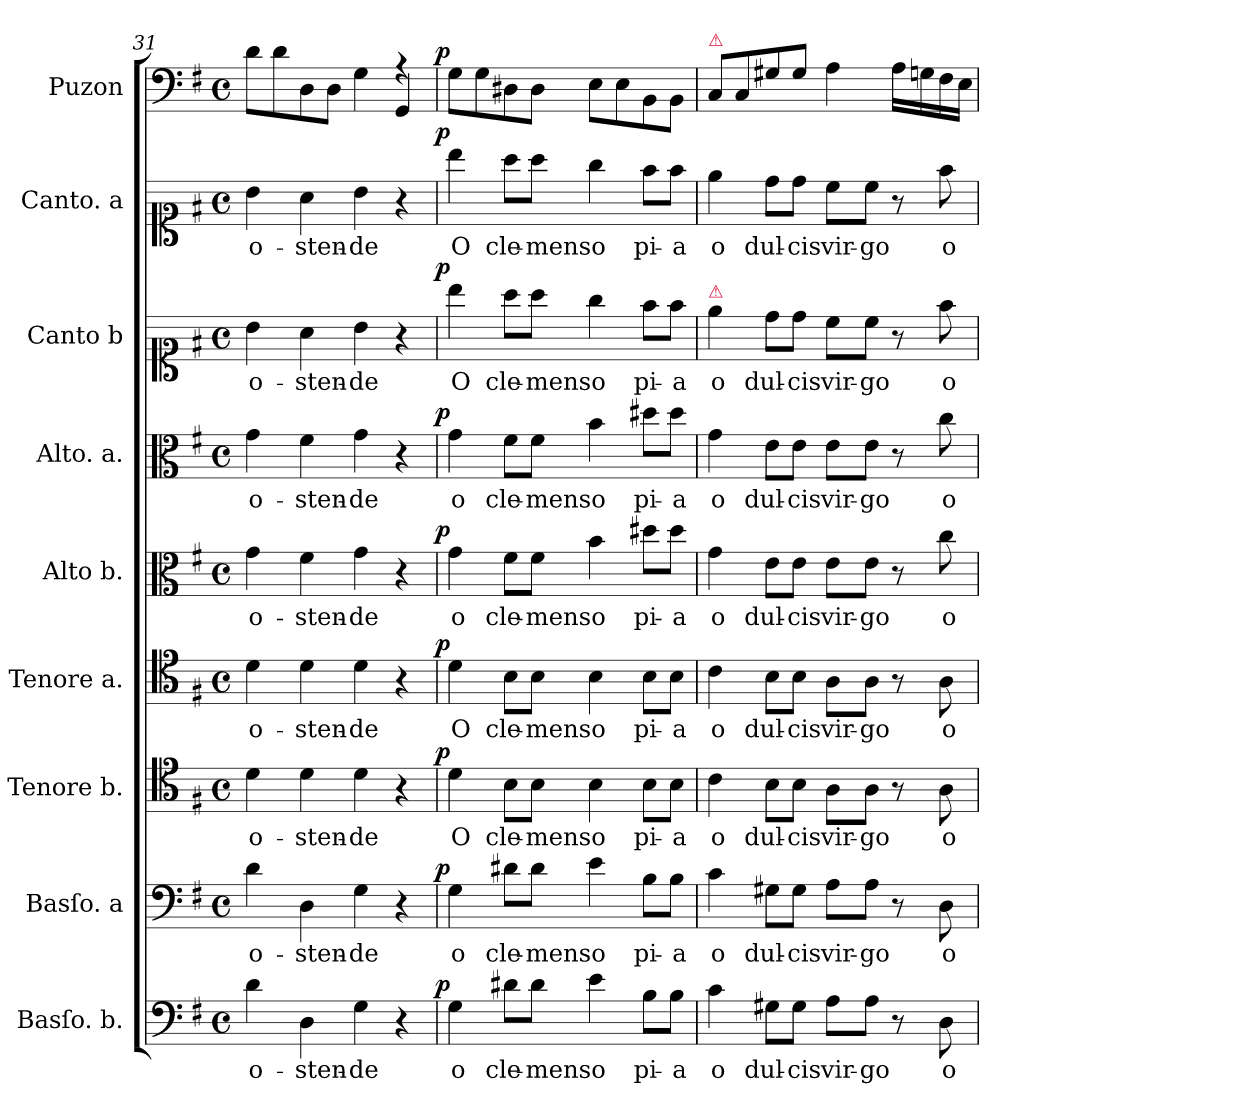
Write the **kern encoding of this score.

**kern	**text	**dynam	**kern	**text	**dynam	**kern	**text	**dynam	**kern	**text	**dynam	**kern	**text	**dynam	**kern	**text	**dynam	**kern	**text	**dynam	**kern	**text	**dynam	**kern	**dynam
*part9	*part9	*part9	*part8	*part8	*part8	*part7	*part7	*part7	*part6	*part6	*part6	*part5	*part5	*part5	*part4	*part4	*part4	*part3	*part3	*part3	*part2	*part2	*part2	*part1	*part1
*staff9	*staff9	*staff9	*staff8	*staff8	*staff8	*staff7	*staff7	*staff7	*staff6	*staff6	*staff6	*staff5	*staff5	*staff5	*staff4	*staff4	*staff4	*staff3	*staff3	*staff3	*staff2	*staff2	*staff2	*staff1	*staff1
*I"Basſo. b.	*	*	*I"Basſo. a	*	*	*I"Tenore b.	*	*	*I"Tenore a.	*	*	*I"Alto b.	*	*	*I"Alto. a.	*	*	*I"Canto b	*	*	*I"Canto. a	*	*	*I"Puzon	*
*clefF4	*	*	*clefF4	*	*	*clefC4	*	*	*clefC4	*	*	*clefC3	*	*	*clefC3	*	*	*clefC1	*	*	*clefC1	*	*	*clefF4	*
*k[f#]	*	*	*k[f#]	*	*	*k[f#]	*	*	*k[f#]	*	*	*k[f#]	*	*	*k[f#]	*	*	*k[f#]	*	*	*k[f#]	*	*	*k[f#]	*
*G:	*	*	*G:	*	*	*G:	*	*	*G:	*	*	*G:	*	*	*G:	*	*	*G:	*	*	*G:	*	*	*G:	*
*M4/4	*	*	*M4/4	*	*	*M4/4	*	*	*M4/4	*	*	*M4/4	*	*	*M4/4	*	*	*M4/4	*	*	*M4/4	*	*	*M4/4	*
*met(c)	*	*	*met(c)	*	*	*met(c)	*	*	*met(c)	*	*	*met(c)	*	*	*met(c)	*	*	*met(c)	*	*	*met(c)	*	*	*met(c)	*
=31	=31	=31	=31	=31	=31	=31	=31	=31	=31	=31	=31	=31	=31	=31	=31	=31	=31	=31	=31	=31	=31	=31	=31	=31	=31
*	*	*	*	*	*	*	*	*	*	*	*	*	*	*	*	*	*	*	*	*	*	*	*	*^	*
4d\	o-	.	4d\	o-	.	4d\	o-	.	4d\	o-	.	4g\	o-	.	4g\	o-	.	4b\	o-	.	4b\	o-	.	8d\L	2ryy	.
.	.	.	.	.	.	.	.	.	.	.	.	.	.	.	.	.	.	.	.	.	.	.	.	8d\	.	.
4D\	-sten-	.	4D\	-sten-	.	4d\	-sten-	.	4d\	-sten-	.	4f#\	-sten-	.	4f#\	-sten-	.	4a\	-sten-	.	4a\	-sten-	.	8D\	.	.
.	.	.	.	.	.	.	.	.	.	.	.	.	.	.	.	.	.	.	.	.	.	.	.	8D\J	.	.
4G\	-de	.	4G\	-de	.	4d\	-de	.	4d\	-de	.	4g\	-de	.	4g\	-de	.	4b\	-de	.	4b\	-de	.	4G\	4ryy	.
4r	.	.	4r	.	.	4r	.	.	4r	.	.	4r	.	.	4r	.	.	4r	.	.	4r	.	.	4r	4GG/	.
=32	=32	=32	=32	=32	=32	=32	=32	=32	=32	=32	=32	=32	=32	=32	=32	=32	=32	=32	=32	=32	=32	=32	=32	=32	=32	=32
!	!	!LO:DY:a:rj	!	!	!LO:DY:a:rj	!	!	!LO:DY:a:rj	!	!	!LO:DY:a:rj	!	!	!LO:DY:a:rj	!	!	!LO:DY:a:rj	!	!	!LO:DY:a:rj	!	!	!LO:DY:a:rj	!	!	!LO:DY:a:rj
*	*	*	*	*	*	*	*	*	*	*	*	*	*	*	*	*	*	*	*	*	*	*	*	*v	*v	*
4G\	o	p	4G\	o	p	4d\	O	p	4d\	O	p	4g\	o	p	4g\	o	p	4bb\	O	p.	4bb\	O	p	8G\L	p
.	.	.	.	.	.	.	.	.	.	.	.	.	.	.	.	.	.	.	.	.	.	.	.	8G\	.
8d#X\L	cle-	.	8d#X\L	cle-	.	8B\L	cle-	.	8B\L	cle-	.	8f#\L	cle-	.	8f#\L	cle-	.	8aa\L	cle-	.	8aa\L	cle-	.	8D#X\	.
8d#\J	-mens	.	8d#\J	-mens	.	8B\J	-mens	.	8B\J	-mens	.	8f#\J	-mens	.	8f#\J	-mens	.	8aa\J	-mens	.	8aa\J	-mens	.	8D#\J	.
4e\	o	.	4e\	o	.	4B\	o	.	4B\	o	.	4b\	o	.	4b\	o	.	4gg\	o	.	4gg\	o	.	8E\L	.
.	.	.	.	.	.	.	.	.	.	.	.	.	.	.	.	.	.	.	.	.	.	.	.	8E\	.
8B\L	pi-	.	8B\L	pi-	.	8B\L	pi-	.	8B\L	pi-	.	8dd#X\L	pi-	.	8dd#X\L	pi-	.	8ff#\L	pi-	.	8ff#\L	pi-	.	8BB\	.
8B\J	-a	.	8B\J	-a	.	8B\J	-a	.	8B\J	-a	.	8dd#\J	-a	.	8dd#\J	-a	.	8ff#\J	-a	.	8ff#\J	-a	.	8BB\J	.
=33	=33	=33	=33	=33	=33	=33	=33	=33	=33	=33	=33	=33	=33	=33	=33	=33	=33	=33	=33	=33	=33	=33	=33	=33	=33
!	!	!	!	!	!	!	!	!	!	!	!	!	!	!	!	!	!	!	!	!	!	!	!	!LO:TX:a:color=crimson:t=⚠	!
!	!	!	!	!	!	!	!	!	!	!	!	!	!	!	!	!	!	!LO:TX:a:color=crimson:t=⚠	!	!	!	!	!	!	!
4c\	o	.	4c\	o	.	4c\	o	.	4c\	o	.	4g\	o	.	4g\	o	.	4ee\	o	.	4ee\	o	.	8C/L	.
.	.	.	.	.	.	.	.	.	.	.	.	.	.	.	.	.	.	.	.	.	.	.	.	8C/	.
8G#X\L	dul-	.	8G#X\L	dul-	.	8B\L	dul-	.	8B\L	dul-	.	8e\L	dul-	.	8e\L	dul-	.	8dd\L	dul-	.	8dd\L	dul-	.	8G#X\	.
8G#\J	-cis	.	8G#\J	-cis	.	8B\J	-cis	.	8B\J	-cis	.	8e\J	-cis	.	8e\J	-cis	.	8dd\J	-cis	.	8dd\J	-cis	.	8G#\J	.
8A\L	vir-	.	8A\L	vir-	.	8A\L	vir-	.	8A\L	vir-	.	8e\L	vir-	.	8e\L	vir-	.	8cc\L	vir-	.	8cc\L	vir-	.	4A\	.
8A\J	-go	.	8A\J	-go	.	8A\J	-go	.	8A\J	-go	.	8e\J	-go	.	8e\J	-go	.	8cc\J	-go	.	8cc\J	-go	.	.	.
8r	.	.	8r	.	.	8r	.	.	8r	.	.	8r	.	.	8r	.	.	8r	.	.	8r	.	.	16A\LL	.
.	.	.	.	.	.	.	.	.	.	.	.	.	.	.	.	.	.	.	.	.	.	.	.	16Gn\	.
8D\	o	.	8D\	o	.	8A\	o	.	8A\	o	.	8cc\	o	.	8cc\	o	.	8ff#\	o	.	8ff#\	o	.	16F#\	.
.	.	.	.	.	.	.	.	.	.	.	.	.	.	.	.	.	.	.	.	.	.	.	.	16E\JJ	.
=	=	=	=	=	=	=	=	=	=	=	=	=	=	=	=	=	=	=	=	=	=	=	=	=	=
*-	*-	*-	*-	*-	*-	*-	*-	*-	*-	*-	*-	*-	*-	*-	*-	*-	*-	*-	*-	*-	*-	*-	*-	*-	*-
